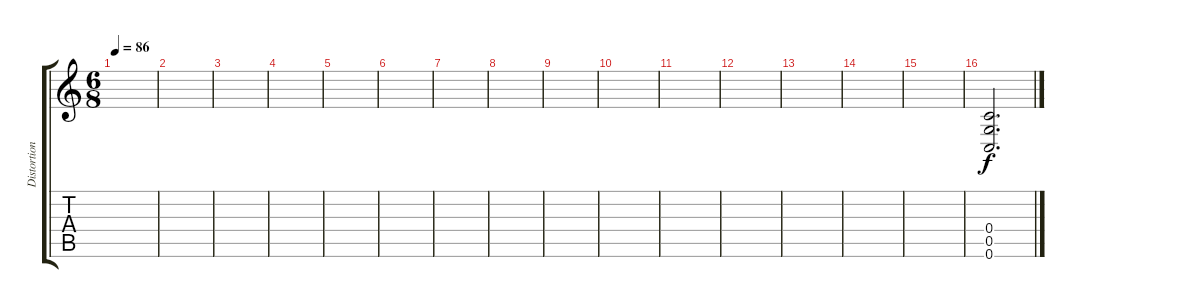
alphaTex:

\track ("Distortion Guitar" "Distortion") {instrument distortionguitar}
\staff {score tabs}
\tuning (E4 C4 G3 C3 G2 C2) {hide}
\ts (6 8)
\tempo 86
\clef g2
\ks c
|
|
|
|
|
|
|
|
|
|
|
|
|
|
|
(0.4 0.5 0.6).2{d}
